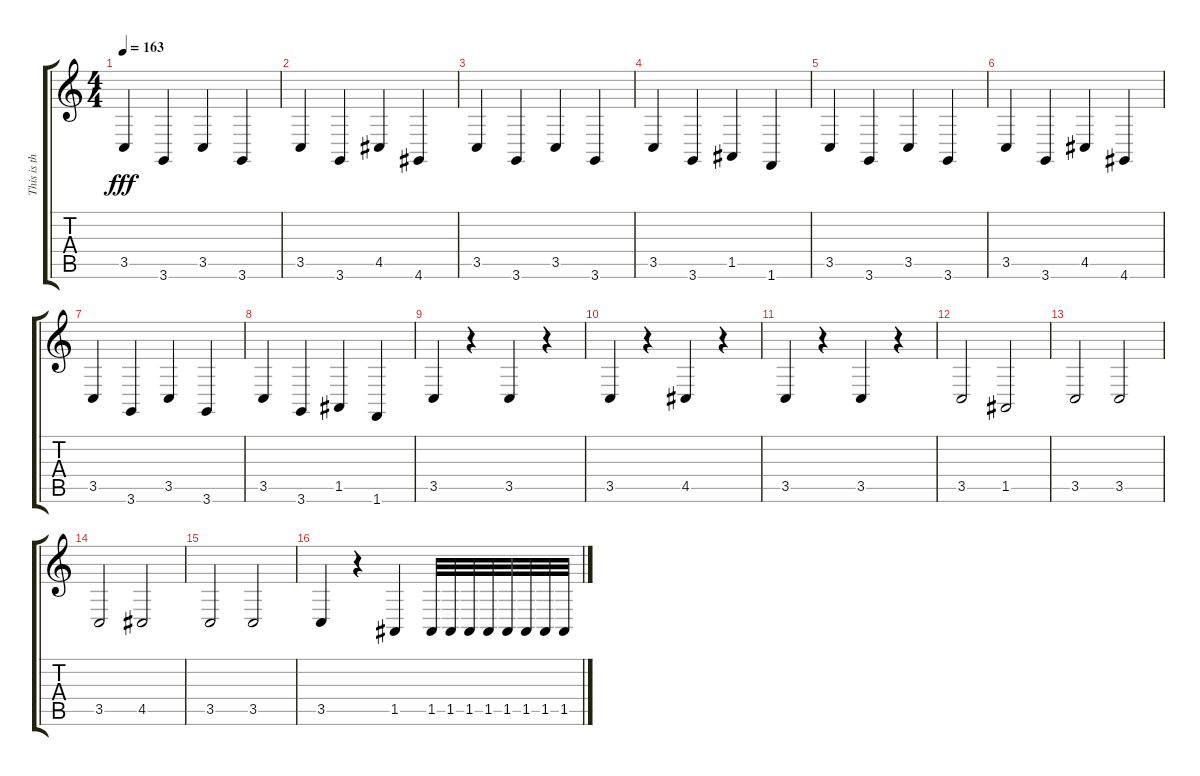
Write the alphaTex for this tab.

\track ("This is the Timpani..." "This is th") {instrument timpani}
\staff {score tabs}
\tuning (E4 B3 G3 D3 A2 E2) {hide}
\ts (4 4)
\tempo 163
\clef g2
\ks c
3.5.4{dy fff} 3.6.4 3.5.4 3.6.4 |
3.5.4 3.6.4 4.5.4 4.6.4 |
3.5.4 3.6.4 3.5.4 3.6.4 |
3.5.4 3.6.4 1.5.4 1.6.4 |
3.5.4 3.6.4 3.5.4 3.6.4 |
3.5.4 3.6.4 4.5.4 4.6.4 |
3.5.4 3.6.4 3.5.4 3.6.4 |
3.5.4 3.6.4 1.5.4 1.6.4 |
3.5.4 r.4 3.5.4 r.4 |
3.5.4 r.4 4.5.4 r.4 |
3.5.4 r.4 3.5.4 r.4 |
3.5.2 1.5.2 |
3.5.2 3.5.2 |
3.5.2 4.5.2 |
3.5.2 3.5.2 |
3.5.4 r.4 1.5.4 1.5.32 1.5.32 1.5.32 1.5.32 1.5.32 1.5.32 1.5.32 1.5.32
